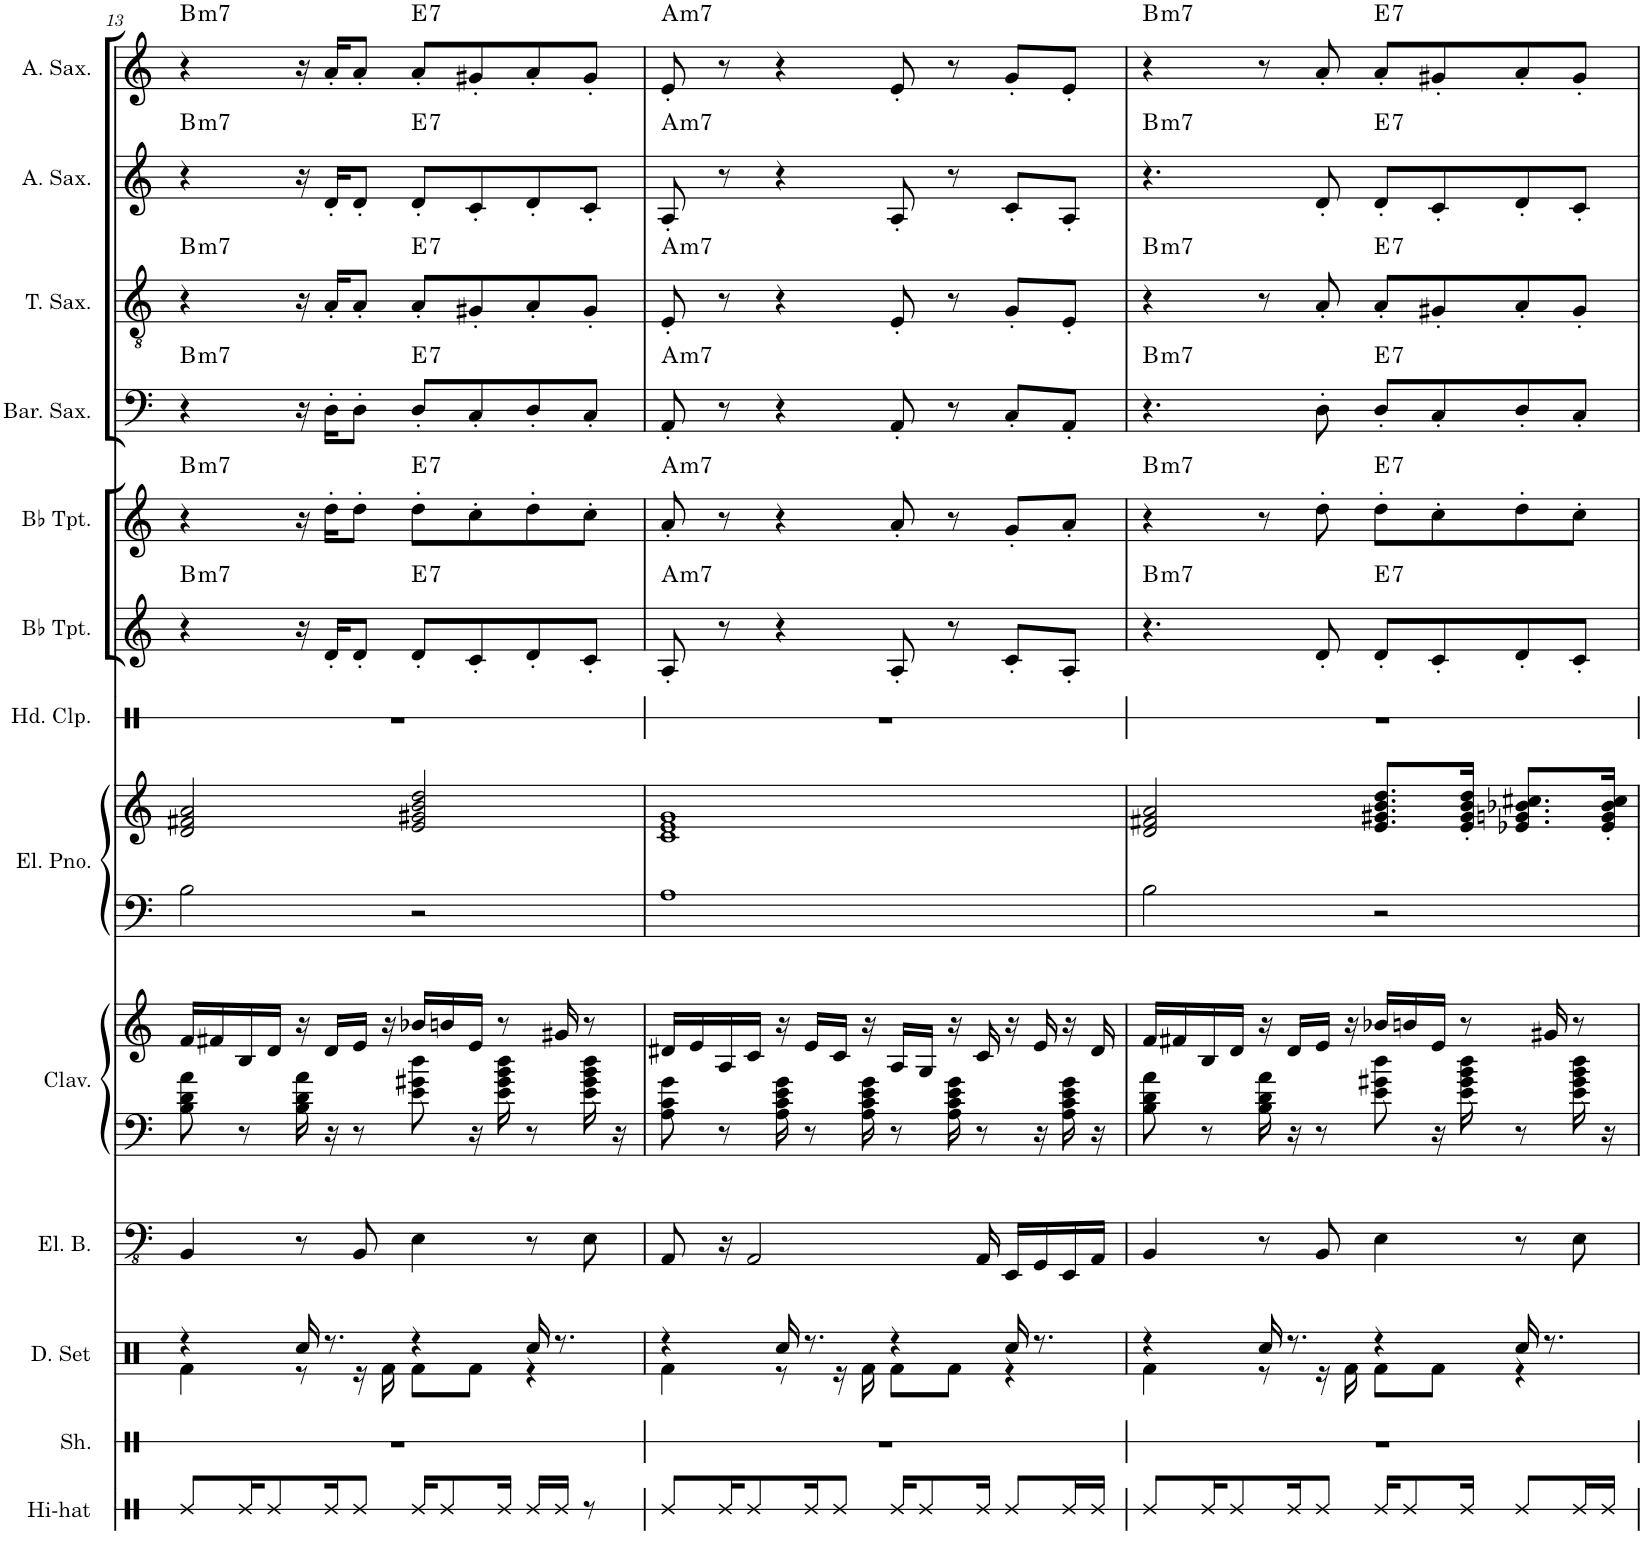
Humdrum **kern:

**kern	**kern	**kern	**kern	**kern	**kern	**kern	**kern	**kern	**kern	**kern	**harte	**kern	**harte	**kern	**harte	**kern	**kern	**harte
*part13	*part12	*part11	*part10	*part9	*part9	*part8	*part8	*part7	*part6	*part5	*part5	*part4	*part4	*part3	*part3	*part2	*part1	*part1
*staff15	*staff14	*staff13	*staff12	*staff11	*staff10	*staff9	*staff8	*staff7	*staff6	*staff5	*	*staff4	*	*staff3	*	*staff2	*staff1	*
*I"Hi-hat	*I"Shaker	*I"Drumset	*I"Electric Bass	*I"Clavinet	*	*I"Electric Piano	*	*I"Hand Clap	*I"Bb Trumpet	*I"Bb Trumpet	*	*I"Baritone Saxophone	*	*I"Tenor Saxophone	*	*I"Alto Saxophone	*I"Alto Saxophone	*
*I'Hi-hat	*I'Sh.	*I'D. Set	*I'El. B.	*I'Clav.	*	*I'El. Pno.	*	*I'Hd. Clp.	*I'Bb Tpt.	*I'Bb Tpt.	*	*I'Bar. Sax.	*	*I'T. Sax.	*	*I'A. Sax.	*I'A. Sax.	*
!!LO:PB:g=z
*clefX	*clefX	*clefX	*clefFv4	*clefF4	*clefG2	*clefF4	*clefG2	*clefX	*clefG2	*clefG2	*	*clefF4	*	*clefGv2	*	*clefG2	*clefG2	*
*	*	*	*	*	*	*	*	*	*ITrd1c2	*ITrd1c2	*	*ITrd12c21	*	*ITrd8c14	*	*ITrd5c9	*ITrd5c9	*
*k[]	*k[]	*k[]	*k[]	*k[]	*k[]	*k[]	*k[]	*k[]	*k[]	*k[]	*	*k[]	*	*k[]	*	*k[]	*k[]	*
*M4/4	*M4/4	*M4/4	*M4/4	*M4/4	*M4/4	*M4/4	*M4/4	*M4/4	*M4/4	*M4/4	*	*M4/4	*	*M4/4	*	*M4/4	*M4/4	*
=13	=13	=13	=13	=13	=13	=13	=13	=13	=13	=13	=13	=13	=13	=13	=13	=13	=13	=13
*	*	*^	*	*	*	*	*	*	*	*	*	*	*	*	*	*	*	*
!	!	!	!	!	!	!	!	!	!	!	!	!LO:H:kt=m7	!	!LO:H:kt=m7	!	!LO:H:kt=m7	!	!	!LO:H:kt=m7
8Re/L	1r	4r	4Rf\	4BBB/	8B\ 8d\ 8a\	16f/LL	2B\	2d/ 2f#X/ 2a/	1r	4r	4r	B:min7	4r	B:min7	4r	B:min7	4r	4r	B:min7
.	.	.	.	.	.	16f#X/	.	.	.	.	.	.	.	.	.	.	.	.	.
16Re/K	.	.	.	.	8r	16B/	.	.	.	.	.	.	.	.	.	.	.	.	.
8Re/	.	.	.	.	.	16d/JJ	.	.	.	.	.	.	.	.	.	.	.	.	.
.	.	16Rcc/	8r	8r	16B\ 16d\ 16a\	16r	.	.	.	16r	16r	.	16r	.	16r	.	16r	16r	.
16Re/K	.	8.r	.	.	16r	16d/LL	.	.	.	16d'/KL	16dd'\KL	.	16D'\KL	.	16A'/KL	.	16d'/KL	16a'/KL	.
8Re/J	.	.	16r	8BBB/	8r	16e/JJ	.	.	.	8d'/J	8dd'\J	.	8D'\J	.	8A'/J	.	8d'/J	8a'/J	.
.	.	.	16Rf\	.	.	16r	.	.	.	.	.	.	.	.	.	.	.	.	.
!	!	!	!	!	!	!	!	!	!	!	!	!LO:H:kt=7	!	!LO:H:kt=7	!	!LO:H:kt=7	!	!	!LO:H:kt=7
16Re/KL	.	4r	8Rf\L	4EE\	8e\ 8g#X\ 8dd\	16b-X/LL	2r	2e/ 2g#X/ 2b/ 2dd/	.	8d'/L	8dd'\L	E:7	8D'/L	E:7	8A'/L	E:7	8d'/L	8a'/L	E:7
8Re/	.	.	.	.	.	16bn/	.	.	.	.	.	.	.	.	.	.	.	.	.
.	.	.	8Rf\J	.	16r	16e/JJ	.	.	.	8c'/	8cc'\	.	8C'/	.	8G#X'/	.	8c'/	8g#X'/	.
16Re/Jk	.	.	.	.	16e\ 16g#\ 16b\ 16dd\	8r	.	.	.	.	.	.	.	.	.	.	.	.	.
16Re/LL	.	16Rcc/	4r	8r	8r	.	.	.	.	8d'/	8dd'\	.	8D'/	.	8A'/	.	8d'/	8a'/	.
16Re/JJ	.	8.r	.	.	.	16g#X/	.	.	.	.	.	.	.	.	.	.	.	.	.
8r	.	.	.	8EE\	16e\ 16g#\ 16b\ 16dd\	8r	.	.	.	8c'/J	8cc'\J	.	8C'/J	.	8G#'/J	.	8c'/J	8g#'/J	.
.	.	.	.	.	16r	.	.	.	.	.	.	.	.	.	.	.	.	.	.
=14	=14	=14	=14	=14	=14	=14	=14	=14	=14	=14	=14	=14	=14	=14	=14	=14	=14	=14	=14
!	!	!	!	!	!	!	!	!	!	!	!	!LO:H:kt=m7	!	!LO:H:kt=m7	!	!LO:H:kt=m7	!	!	!LO:H:kt=m7
8Re/L	1r	4r	4Rf\	8AAA/	8A\ 8c\ 8g\	16d#X/LL	1A	1c 1e 1g	1r	8A'/	8a'/	A:min7	8AA'/	A:min7	8E'/	A:min7	8A'/	8e'/	A:min7
.	.	.	.	.	.	16e/	.	.	.	.	.	.	.	.	.	.	.	.	.
16Re/K	.	.	.	16r	8r	16A/	.	.	.	8r	8r	.	8r	.	8r	.	8r	8r	.
8Re/	.	.	.	2AAA/	.	16c/JJ	.	.	.	.	.	.	.	.	.	.	.	.	.
.	.	16Rcc/	8r	.	16A\ 16c\ 16e\ 16g\	16r	.	.	.	4r	4r	.	4r	.	4r	.	4r	4r	.
16Re/K	.	8.r	.	.	8r	16e/LL	.	.	.	.	.	.	.	.	.	.	.	.	.
8Re/J	.	.	16r	.	.	16c/JJ	.	.	.	.	.	.	.	.	.	.	.	.	.
.	.	.	16Rf\	.	16A\ 16c\ 16e\ 16g\	16r	.	.	.	.	.	.	.	.	.	.	.	.	.
16Re/KL	.	4r	8Rf\L	.	8r	16A/LL	.	.	.	8A'/	8a'/	.	8AA'/	.	8E'/	.	8A'/	8e'/	.
8Re/	.	.	.	.	.	16G/JJ	.	.	.	.	.	.	.	.	.	.	.	.	.
.	.	.	8Rf\J	.	16A\ 16c\ 16e\ 16g\	16r	.	.	.	8r	8r	.	8r	.	8r	.	8r	8r	.
16Re/Jk	.	.	.	16AAA/	8r	16c/	.	.	.	.	.	.	.	.	.	.	.	.	.
8Re/L	.	16Rcc/	4r	16EEE/LL	.	16r	.	.	.	8c'/L	8g'/L	.	8C'/L	.	8G'/L	.	8c'/L	8g'/L	.
.	.	8.r	.	16GGG/	16r	16e/	.	.	.	.	.	.	.	.	.	.	.	.	.
16Re/L	.	.	.	16EEE/	16A\ 16c\ 16e\ 16g\	16r	.	.	.	8A'/J	8a'/J	.	8AA'/J	.	8E'/J	.	8A'/J	8e'/J	.
16Re/JJ	.	.	.	16AAA/JJ	16r	16d#/	.	.	.	.	.	.	.	.	.	.	.	.	.
=15	=15	=15	=15	=15	=15	=15	=15	=15	=15	=15	=15	=15	=15	=15	=15	=15	=15	=15	=15
!	!	!	!	!	!	!	!	!	!	!	!	!LO:H:kt=m7	!	!LO:H:kt=m7	!	!LO:H:kt=m7	!	!	!LO:H:kt=m7
8Re/L	1r	4r	4Rf\	4BBB/	8B\ 8d\ 8a\	16f/LL	2B\	2d/ 2f#X/ 2a/	1r	4.r	4r	B:min7	4.r	B:min7	4r	B:min7	4.r	4r	B:min7
.	.	.	.	.	.	16f#X/	.	.	.	.	.	.	.	.	.	.	.	.	.
16Re/K	.	.	.	.	8r	16B/	.	.	.	.	.	.	.	.	.	.	.	.	.
8Re/	.	.	.	.	.	16d/JJ	.	.	.	.	.	.	.	.	.	.	.	.	.
.	.	16Rcc/	8r	8r	16B\ 16d\ 16a\	16r	.	.	.	.	8r	.	.	.	8r	.	.	8r	.
16Re/K	.	8.r	.	.	16r	16d/LL	.	.	.	.	.	.	.	.	.	.	.	.	.
8Re/J	.	.	16r	8BBB/	8r	16e/JJ	.	.	.	8d'/	8dd'\	.	8D'\	.	8A'/	.	8d'/	8a'/	.
.	.	.	16Rf\	.	.	16r	.	.	.	.	.	.	.	.	.	.	.	.	.
!	!	!	!	!	!	!	!	!	!	!	!	!LO:H:kt=7	!	!LO:H:kt=7	!	!LO:H:kt=7	!	!	!LO:H:kt=7
16Re/KL	.	4r	8Rf\L	4EE\	8e\ 8g#X\ 8dd\	16b-X/LL	2r	8.e/ 8.g#X/ 8.b/ 8.dd/L	.	8d'/L	8dd'\L	E:7	8D'/L	E:7	8A'/L	E:7	8d'/L	8a'/L	E:7
8Re/	.	.	.	.	.	16bn/	.	.	.	.	.	.	.	.	.	.	.	.	.
.	.	.	8Rf\J	.	16r	16e/JJ	.	.	.	8c'/	8cc'\	.	8C'/	.	8G#X'/	.	8c'/	8g#X'/	.
16Re/Jk	.	.	.	.	16e\ 16g#\ 16b\ 16dd\	8r	.	16e/' 16g#/' 16b/' 16dd/'Jk	.	.	.	.	.	.	.	.	.	.	.
8Re/L	.	16Rcc/	4r	8r	8r	.	.	8.e-X/ 8.gn/ 8.b-X/ 8.cc#X/L	.	8d'/	8dd'\	.	8D'/	.	8A'/	.	8d'/	8a'/	.
.	.	8.r	.	.	.	16g#X/	.	.	.	.	.	.	.	.	.	.	.	.	.
16Re/L	.	.	.	8EE\	16e\ 16g#\ 16b\ 16dd\	8r	.	.	.	8c'/J	8cc'\J	.	8C'/J	.	8G#'/J	.	8c'/J	8g#'/J	.
16Re/JJ	.	.	.	.	16r	.	.	16e-/' 16g/' 16b-/' 16cc#/'Jk	.	.	.	.	.	.	.	.	.	.	.
*	*	*v	*v	*	*	*	*	*	*	*	*	*	*	*	*	*	*	*	*
=	=	=	=	=	=	=	=	=	=	=	=	=	=	=	=	=	=	=
*-	*-	*-	*-	*-	*-	*-	*-	*-	*-	*-	*-	*-	*-	*-	*-	*-	*-	*-
